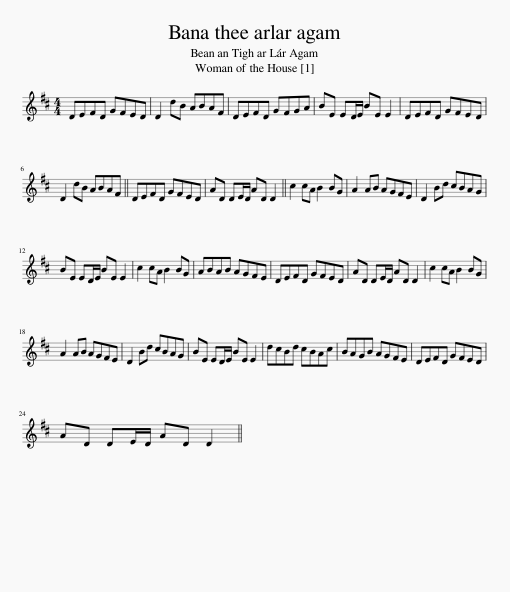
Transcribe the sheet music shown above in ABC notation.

X:1
L:1/8
M:4/4
I:linebreak $
K:D
V:1 treble
V:1
 DEFD GFED | D2 dB ABAF | DEFD GFGA | BE ED/E/ BE E2 | DEFD GFED |$ %5
 D2 dB ABAF || DEFD GFED | AD DE/D/ AD D2 || c2 cA B2 BG | A2 AB AGFE | %10
 D2 Bd cBAG |$ BE ED/E/ BE E2 | c2 cA B2 BG | ABAB AGFE | DEFD GFED | %15
 AD DE/D/ AD D2 | c2 cA B2 BG |$ A2 AB AGFE | D2 Bd cBAG | BE ED/E/ BE E2 | %20
 dcBd cBAc | BAGB AGFE | DEFD GFED |$ AD DE/D/ AD D2 || %24
